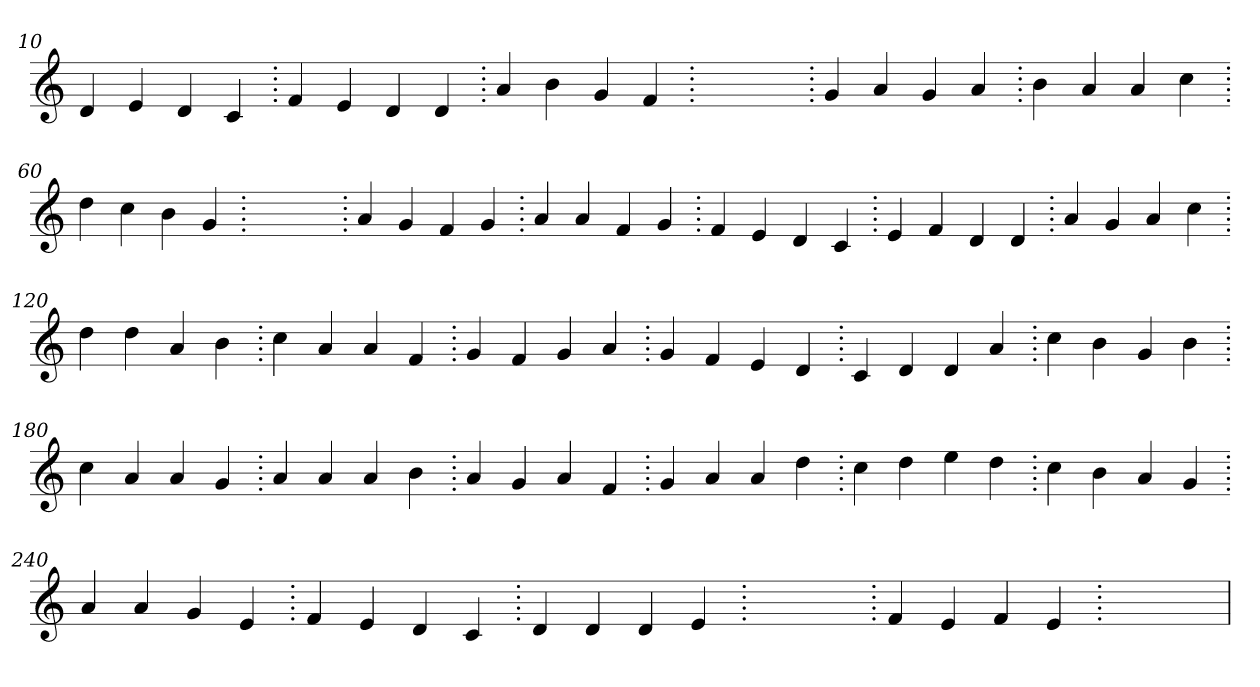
**kern
*part1
*staff1
*clefG2
=10.
4d
4e
4d
4c
=20.
4f
4e
4d
4d
=30.
4a
4b
4g
4f
=40.
1ryy
=40.
4g
4a
4g
4a
=50.
4b
4a
4a
4cc
=60.
4dd
4cc
4b
4g
=70.
1ryy
=70.
4a
4g
4f
4g
=80.
4a
4a
4f
4g
=90.
4f
4e
4d
4c
=100.
4e
4f
4d
4d
=110.
4a
4g
4a
4cc
=120.
4dd
4dd
4a
4b
=130.
4cc
4a
4a
4f
=140.
4g
4f
4g
4a
=150.
4g
4f
4e
4d
=160.
4c
4d
4d
4a
=170.
4cc
4b
4g
4b
=180.
4cc
4a
4a
4g
=190.
4a
4a
4a
4b
=200.
4a
4g
4a
4f
=210.
4g
4a
4a
4dd
=220.
4cc
4dd
4ee
4dd
=230.
4cc
4b
4a
4g
=240.
4a
4a
4g
4e
=250.
4f
4e
4d
4c
=260.
4d
4d
4d
4e
=270.
1ryy
=270.
4f
4e
4f
4e
=280.
1ryy
=
*-
